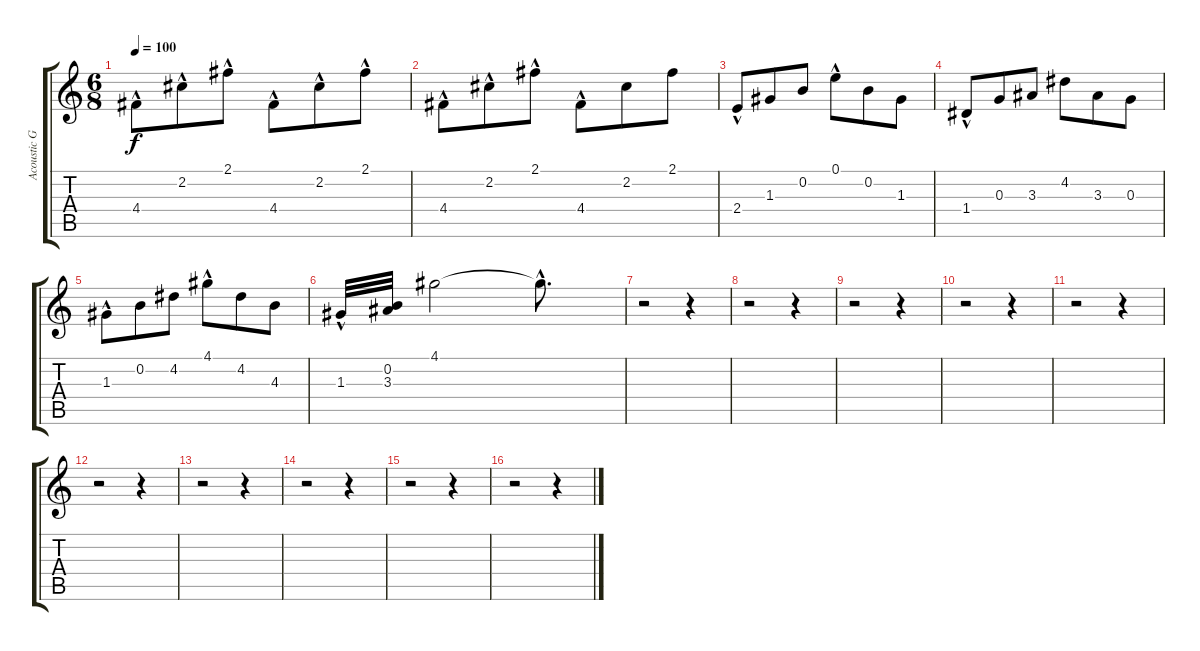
\track ("Acoustic Guitar" "Acoustic G") {instrument electricguitarclean}
\staff {score tabs}
\tuning (E4 B3 G3 D3 A2 E2) {hide}
\ts (6 8)
\tempo 100
\clef g2
\ks c
4.4{hac}.8{dy f} 2.2{hac}.8 2.1{hac}.8 4.4{hac}.8 2.2{hac}.8 2.1{hac}.8 |
4.4{hac}.8 2.2{hac}.8 2.1{hac}.8 4.4{hac}.8 2.2.8 2.1.8 |
2.4{hac}.8 1.3.8 0.2.8 0.1{hac}.8 0.2.8 1.3.8 |
1.4{hac}.8 0.3.8 3.3.8 4.2.8 3.3.8 0.3.8 |
1.3{hac}.8 0.2.8 4.2.8 4.1{hac}.8 4.2.8 4.3.8 |
1.3{hac}.32 (0.2 3.3).32 4.1.2 4.1{hac t}.8{d} |
r.2 r.4 |
r.2 r.4 |
r.2 r.4 |
r.2 r.4 |
r.2 r.4 |
r.2 r.4 |
r.2 r.4 |
r.2 r.4 |
r.2 r.4 |
r.2 r.4
